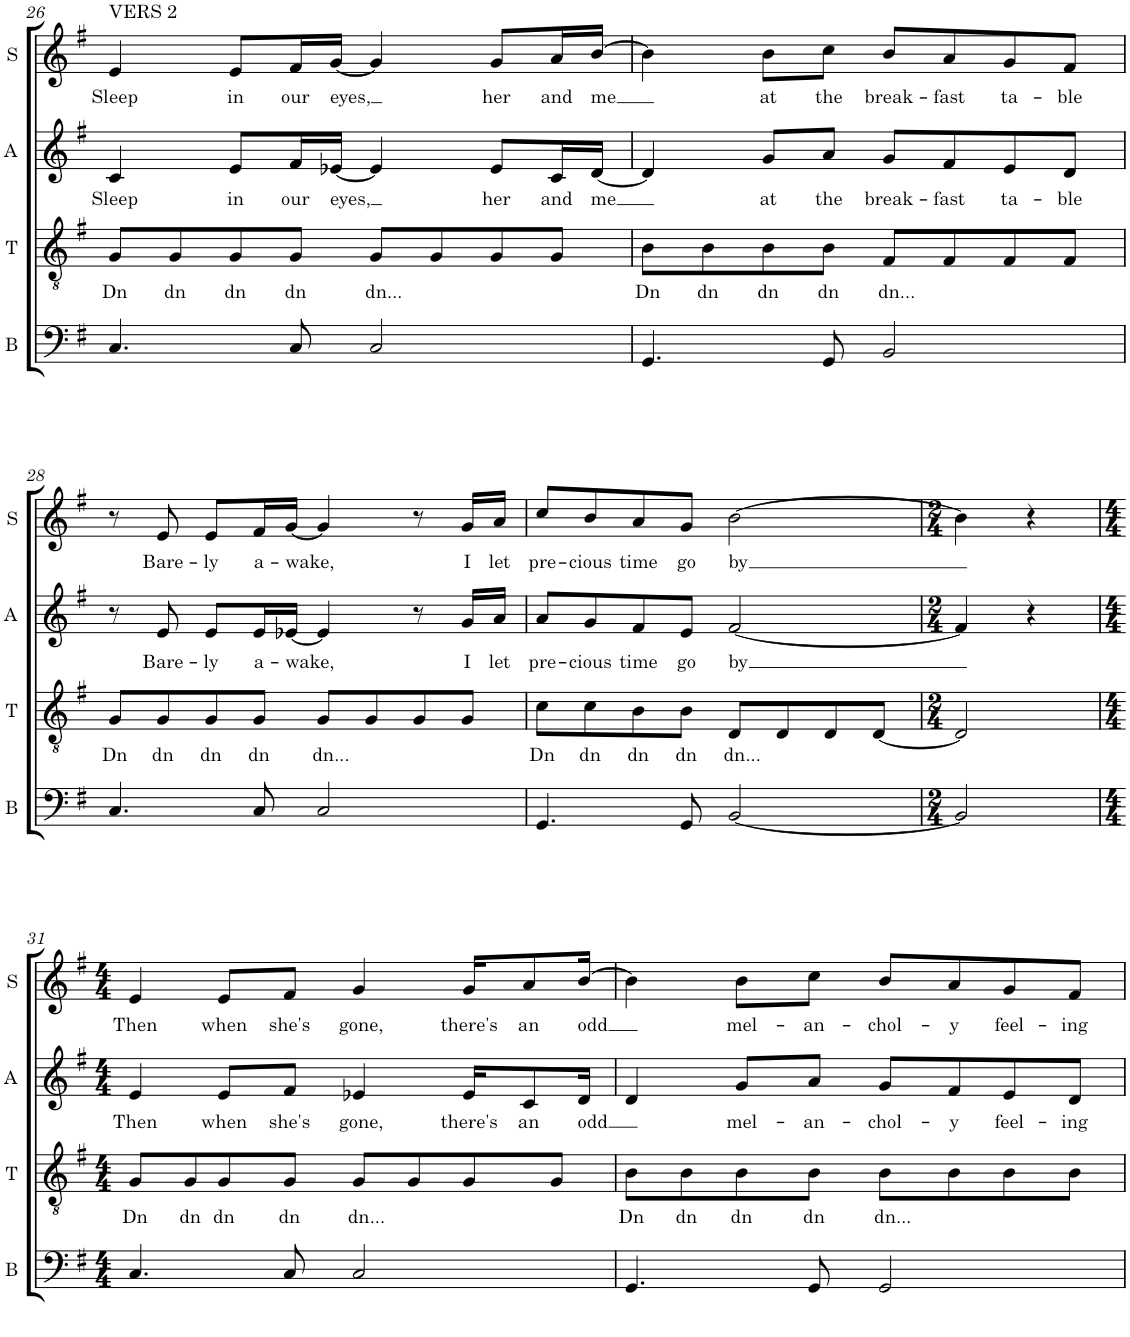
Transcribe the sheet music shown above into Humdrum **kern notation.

**kern	**kern	**text	**kern	**text	**kern	**text
*part4	*part3	*part3	*part2	*part2	*part1	*part1
*staff4	*staff3	*staff3	*staff2	*staff2	*staff1	*staff1
*I"Bass	*I"Tenor	*	*I"Alt	*	*I"Sopran	*
*I'B	*I'T	*	*I'A	*	*I'S	*
!!LO:PB:g=z
*clefF4	*clefGv2	*	*clefG2	*	*clefG2	*
*k[f#]	*k[f#]	*	*k[f#]	*	*k[f#]	*
*M4/4	*M4/4	*	*M4/4	*	*M4/4	*
=26	=26	=26	=26	=26	=26	=26
!	!	!	!	!	!LO:TX:a:t=VERS 2	!
!	!	!LO:LY:b	!	!LO:LY:b	!	!LO:LY:b
4.C/	8G/L	Dn	4c/	Sleep	4e/	Sleep
!	!	!LO:LY:b	!	!	!	!
.	8G/	dn	.	.	.	.
!	!	!LO:LY:b	!	!LO:LY:b	!	!LO:LY:b
.	8G/	dn	8e/L	in	8e/L	in
!	!	!LO:LY:b	!	!LO:LY:b	!	!LO:LY:b
8C/	8G/J	dn	16f#/L	our	16f#/L	our
!	!	!	!	!LO:LY:b	!	!LO:LY:b
.	.	.	[16e-X/JJ	eyes,	[16g/JJ	eyes,
!	!	!LO:LY:b	!	!	!	!
2C/	8G/L	dn...	4e-/]	.	4g/]	.
.	8G/	.	.	.	.	.
!	!	!	!	!LO:LY:b	!	!LO:LY:b
.	8G/	.	8e-/L	her	8g/L	her
!	!	!	!	!LO:LY:b	!	!LO:LY:b
.	8G/J	.	16c/L	and	16a/L	and
!	!	!	!	!LO:LY:b	!	!LO:LY:b
.	.	.	[16d/JJ	me	[16b/JJ	me
=27	=27	=27	=27	=27	=27	=27
!	!	!LO:LY:b	!	!	!	!
4.GG/	8B\L	Dn	4d/]	.	4b\]	.
!	!	!LO:LY:b	!	!	!	!
.	8B\	dn	.	.	.	.
!	!	!LO:LY:b	!	!LO:LY:b	!	!LO:LY:b
.	8B\	dn	8g/L	at	8b\L	at
!	!	!LO:LY:b	!	!LO:LY:b	!	!LO:LY:b
8GG/	8B\J	dn	8a/J	the	8cc\J	the
!	!	!LO:LY:b	!	!LO:LY:b	!	!LO:LY:b
2BB/	8F#/L	dn...	8g/L	break-	8b/L	break-
!	!	!	!	!LO:LY:b	!	!LO:LY:b
.	8F#/	.	8f#/	-fast	8a/	-fast
!	!	!	!	!LO:LY:b	!	!LO:LY:b
.	8F#/	.	8e/	ta-	8g/	ta-
!	!	!	!	!LO:LY:b	!	!LO:LY:b
.	8F#/J	.	8d/J	-ble	8f#/J	-ble
!!LO:LB:g=z
=28	=28	=28	=28	=28	=28	=28
!	!	!LO:LY:b	!	!	!	!
4.C/	8G/L	Dn	8r	.	8r	.
!	!	!LO:LY:b	!	!LO:LY:b	!	!LO:LY:b
.	8G/	dn	8e/	Bare-	8e/	Bare-
!	!	!LO:LY:b	!	!LO:LY:b	!	!LO:LY:b
.	8G/	dn	8e/L	-ly	8e/L	-ly
!	!	!LO:LY:b	!	!LO:LY:b	!	!LO:LY:b
8C/	8G/J	dn	16e/L	a-	16f#/L	a-
!	!	!	!	!LO:LY:b	!	!LO:LY:b
.	.	.	[16e-X/JJ	-wake,	[16g/JJ	-wake,
!	!	!LO:LY:b	!	!	!	!
2C/	8G/L	dn...	4e-/]	.	4g/]	.
.	8G/	.	.	.	.	.
.	8G/	.	8r	.	8r	.
!	!	!	!	!LO:LY:b	!	!LO:LY:b
.	8G/J	.	16g/LL	I	16g/LL	I
!	!	!	!	!LO:LY:b	!	!LO:LY:b
.	.	.	16a/JJ	let	16a/JJ	let
=29	=29	=29	=29	=29	=29	=29
!	!	!LO:LY:b	!	!LO:LY:b	!	!LO:LY:b
4.GG/	8c\L	Dn	8a/L	pre-	8cc/L	pre-
!	!	!LO:LY:b	!	!LO:LY:b	!	!LO:LY:b
.	8c\	dn	8g/	-cious	8b/	-cious
!	!	!LO:LY:b	!	!LO:LY:b	!	!LO:LY:b
.	8B\	dn	8f#/	time	8a/	time
!	!	!LO:LY:b	!	!LO:LY:b	!	!LO:LY:b
8GG/	8B\J	dn	8e/J	go	8g/J	go
!	!	!LO:LY:b	!	!LO:LY:b	!	!LO:LY:b
[2BB/	8D/L	dn...	[2f#/	by	[2b\	by
.	8D/	.	.	.	.	.
.	8D/	.	.	.	.	.
.	[8D/J	.	.	.	.	.
=30	=30	=30	=30	=30	=30	=30
*M2/4	*M2/4	*	*M2/4	*	*M2/4	*
2BB/]	2D/]	.	4f#/]	.	4b\]	.
.	.	.	4r	.	4r	.
!!LO:LB:g=z
=31	=31	=31	=31	=31	=31	=31
*M4/4	*M4/4	*	*M4/4	*	*M4/4	*
!	!	!LO:LY:b	!	!LO:LY:b	!	!LO:LY:b
4.C/	8G/L	Dn	4e/	Then	4e/	Then
!	!	!LO:LY:b	!	!	!	!
.	8G/	dn	.	.	.	.
!	!	!LO:LY:b	!	!LO:LY:b	!	!LO:LY:b
.	8G/	dn	8e/L	when	8e/L	when
!	!	!LO:LY:b	!	!LO:LY:b	!	!LO:LY:b
8C/	8G/J	dn	8f#/J	she's	8f#/J	she's
!	!	!LO:LY:b	!	!LO:LY:b	!	!LO:LY:b
2C/	8G/L	dn...	4e-X/	gone,	4g/	gone,
.	8G/	.	.	.	.	.
!	!	!	!	!LO:LY:b	!	!LO:LY:b
.	8G/	.	16e-/KL	there's	16g/KL	there's
!	!	!	!	!LO:LY:b	!	!LO:LY:b
.	.	.	8c/	an	8a/	an
.	8G/J	.	.	.	.	.
!	!	!	!	!LO:LY:b	!	!LO:LY:b
.	.	.	16d/Jk	odd	[16b/Jk	odd
=32	=32	=32	=32	=32	=32	=32
!	!	!LO:LY:b	!	!	!	!
4.GG/	8B\L	Dn	4d/	.	4b\]	.
!	!	!LO:LY:b	!	!	!	!
.	8B\	dn	.	.	.	.
!	!	!LO:LY:b	!	!LO:LY:b	!	!LO:LY:b
.	8B\	dn	8g/L	mel-	8b\L	mel-
!	!	!LO:LY:b	!	!LO:LY:b	!	!LO:LY:b
8GG/	8B\J	dn	8a/J	-an-	8cc\J	-an-
!	!	!LO:LY:b	!	!LO:LY:b	!	!LO:LY:b
2GG/	8B\L	dn...	8g/L	-chol-	8b/L	-chol-
!	!	!	!	!LO:LY:b	!	!LO:LY:b
.	8B\	.	8f#/	-y	8a/	-y
!	!	!	!	!LO:LY:b	!	!LO:LY:b
.	8B\	.	8e/	feel-	8g/	feel-
!	!	!	!	!LO:LY:b	!	!LO:LY:b
.	8B\J	.	8d/J	-ing	8f#/J	-ing
=	=	=	=	=	=	=
*-	*-	*-	*-	*-	*-	*-
